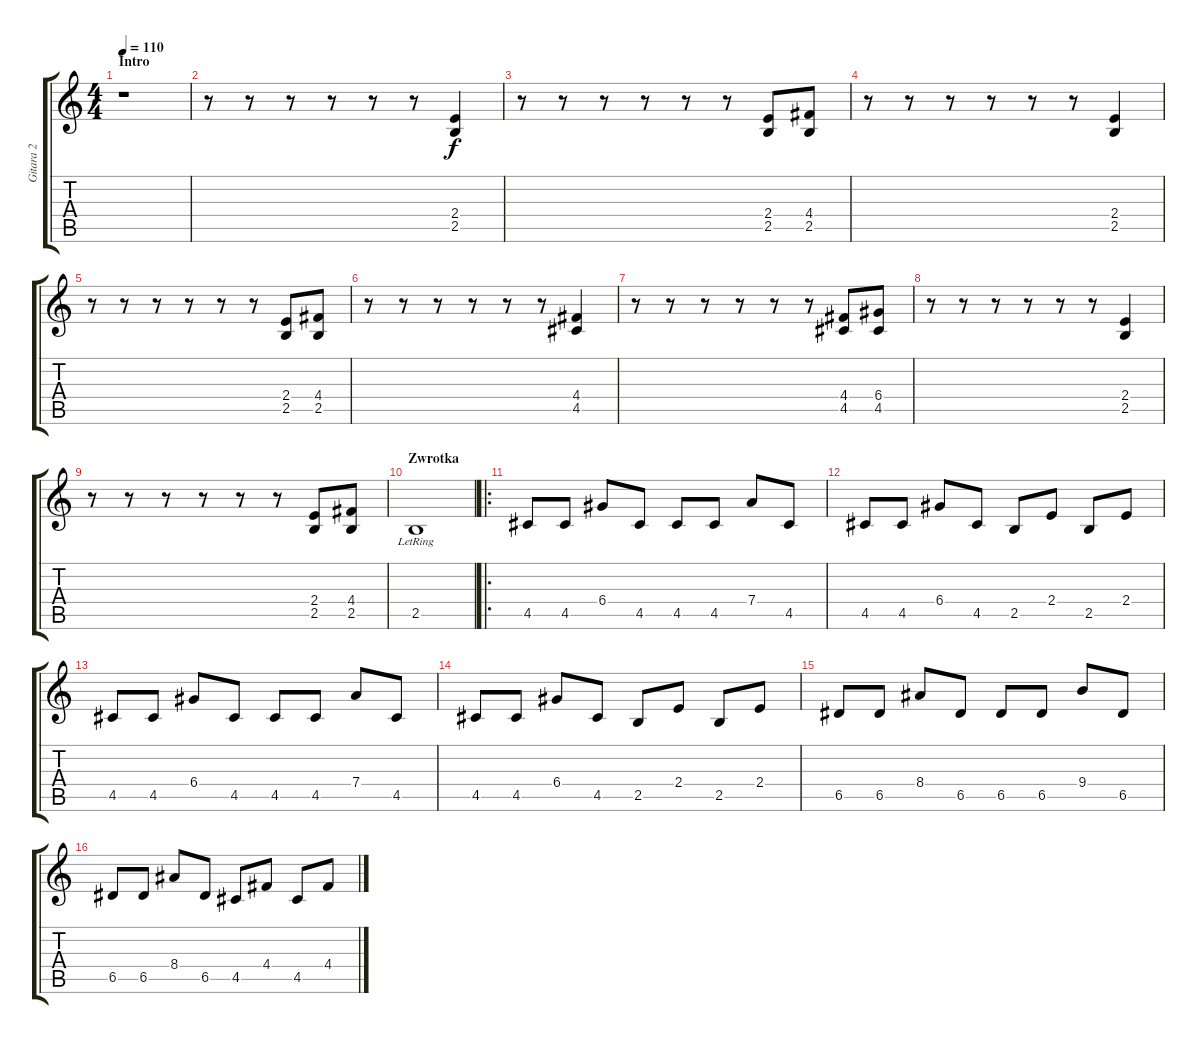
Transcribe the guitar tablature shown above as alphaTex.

\track ("Gitara 2" "Gitara 2") {instrument distortionguitar}
\staff {score tabs}
\tuning (E4 B3 G3 D3 A2 E2) {hide}
\ts (4 4)
\section ("" "Intro")
\tempo 110
\clef g2
\ks c
r.1{dy f instrument distortionguitar} |
r.8 r.8 r.8 r.8 r.8 r.8 (2.4 2.5).4 |
r.8 r.8 r.8 r.8 r.8 r.8 (2.4 2.5).8 (4.4 2.5).8 |
r.8 r.8 r.8 r.8 r.8 r.8 (2.4 2.5).4 |
r.8 r.8 r.8 r.8 r.8 r.8 (2.4 2.5).8 (4.4 2.5).8 |
r.8 r.8 r.8 r.8 r.8 r.8 (4.4 4.5).4 |
r.8 r.8 r.8 r.8 r.8 r.8 (4.4 4.5).8 (6.4 4.5).8 |
r.8 r.8 r.8 r.8 r.8 r.8 (2.4 2.5).4 |
r.8 r.8 r.8 r.8 r.8 r.8 (2.4 2.5).8 (4.4 2.5).8 |
\section ("" "Zwrotka")
2.5{lr}.1 |
\ro
4.5.8 4.5.8 6.4.8 4.5.8 4.5.8 4.5.8 7.4.8 4.5.8 |
4.5.8 4.5.8 6.4.8 4.5.8 2.5.8 2.4.8 2.5.8 2.4.8 |
4.5.8 4.5.8 6.4.8 4.5.8 4.5.8 4.5.8 7.4.8 4.5.8 |
4.5.8 4.5.8 6.4.8 4.5.8 2.5.8 2.4.8 2.5.8 2.4.8 |
6.5.8 6.5.8 8.4.8 6.5.8 6.5.8 6.5.8 9.4.8 6.5.8 |
6.5.8 6.5.8 8.4.8 6.5.8 4.5.8 4.4.8 4.5.8 4.4.8
